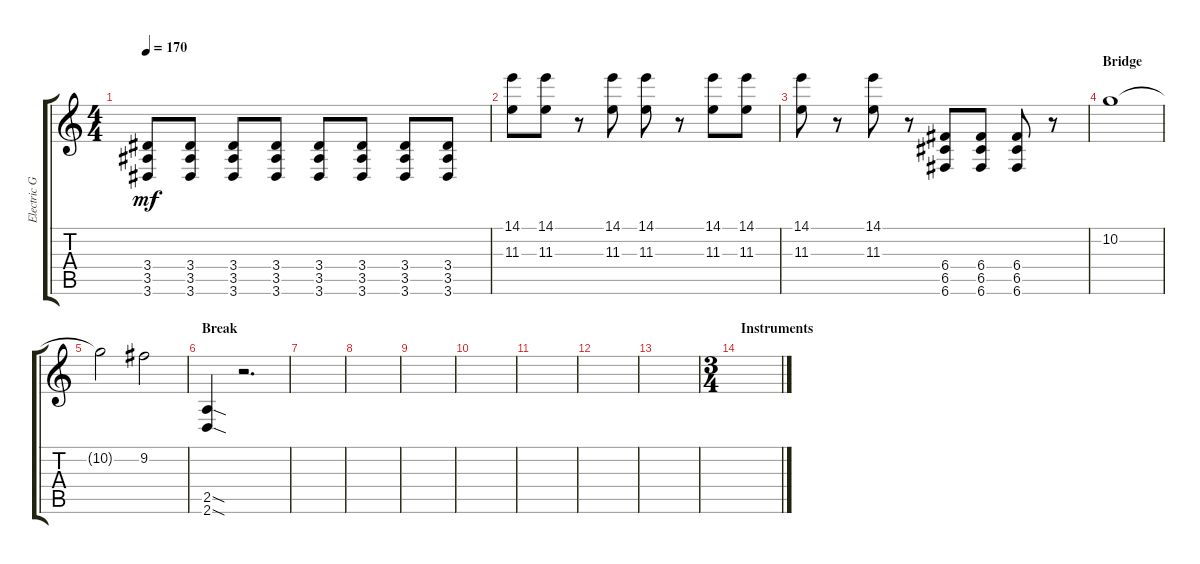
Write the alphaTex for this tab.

\track ("Electric Guitar" "Electric G") {instrument distortionguitar}
\staff {score tabs}
\tuning (D4 A3 F3 C3 G2 C2) {hide}
\ts (4 4)
\tempo 170
\clef g2
\ks c
(3.4 3.5 3.6).8{dy mf} (3.4 3.5 3.6).8 (3.4 3.5 3.6).8 (3.4 3.5 3.6).8 (3.4 3.5 3.6).8 (3.4 3.5 3.6).8 (3.4 3.5 3.6).8 (3.4 3.5 3.6).8 |
(14.1 11.3).8 (14.1 11.3).8 r.8 (14.1 11.3).8 (14.1 11.3).8 r.8 (14.1 11.3).8 (14.1 11.3).8 |
(14.1 11.3).8 r.8 (14.1 11.3).8 r.8 (6.4 6.5 6.6).8 (6.4 6.5 6.6).8 (6.4 6.5 6.6).8 r.8 |
\section ("" "Bridge")
10.2.1 |
10.2{t}.2 9.2.2 |
\section ("" "Break")
(2.5{sod} 2.6{sod}).4 r.2{d} |
|
|
|
|
|
|
|
\ts (3 4)
\section ("" "Instruments")
